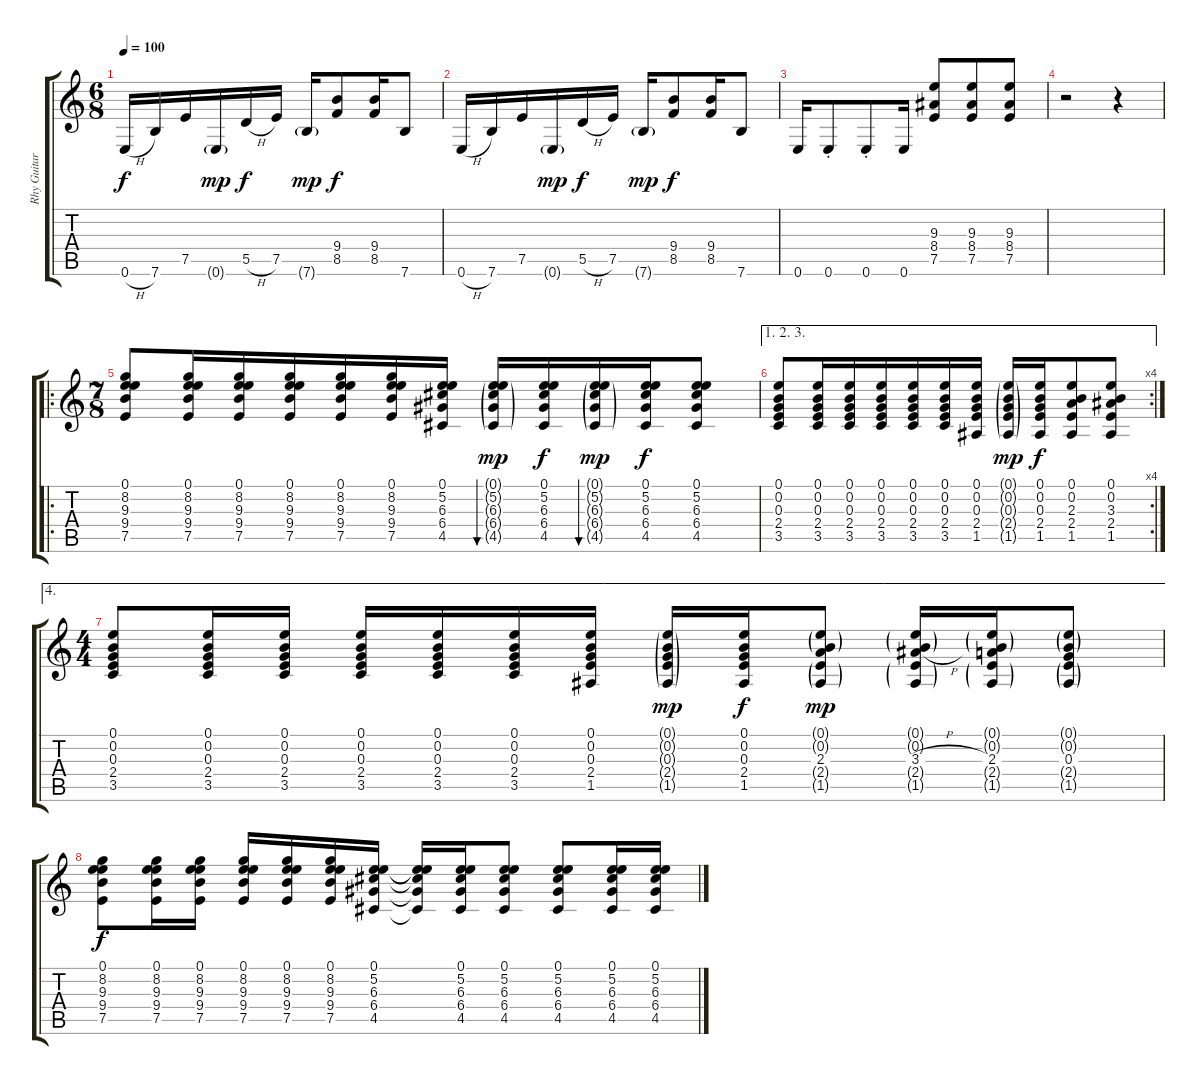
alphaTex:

\track ("Rhy Guitar 2" "Rhy Guitar") {instrument distortionguitar}
\staff {score tabs}
\tuning (E4 B3 G3 D3 A2 E2) {hide}
\ts (6 8)
\tempo 100
\clef g2
\ks c
0.6{h}.16{dy f} 7.6.16 7.5.16 0.6{g}.16{dy mp} 5.5{h}.16{dy f} 7.5.16 7.6{g}.16{dy mp} (9.4 8.5).8{dy f} (9.4 8.5).16 7.6.8 |
0.6{h}.16 7.6.16 7.5.16 0.6{g}.16{dy mp} 5.5{h}.16{dy f} 7.5.16 7.6{g}.16{dy mp} (9.4 8.5).8{dy f} (9.4 8.5).16 7.6.8 |
0.6.16 0.6{st}.8 0.6{st}.8 0.6.16 (9.3 8.4 7.5).8 (9.3 8.4 7.5).8 (9.3 8.4 7.5).8 |
r.2 r.4 |
\ro
\ts (7 8)
(0.1 8.2 9.3 9.4 7.5).8 (0.1 8.2 9.3 9.4 7.5).16 (0.1 8.2 9.3 9.4 7.5).16 (0.1 8.2 9.3 9.4 7.5).16 (0.1 8.2 9.3 9.4 7.5).16 (0.1 8.2 9.3 9.4 7.5).16 (0.1 5.2 6.3 6.4 4.5).16 (0.1{g} 5.2{g} 6.3{g} 6.4{g} 4.5{g}).16{bu 120 dy mp} (0.1 5.2 6.3 6.4 4.5).16{dy f} (0.1{g} 5.2{g} 6.3{g} 6.4{g} 4.5{g}).16{bu 120 dy mp} (0.1 5.2 6.3 6.4 4.5).16{dy f} (0.1 5.2 6.3 6.4 4.5).8 |
\ae (1 2 3)
\rc 4
(0.1 0.2 0.3 2.4 3.5).8 (0.1 0.2 0.3 2.4 3.5).16 (0.1 0.2 0.3 2.4 3.5).16 (0.1 0.2 0.3 2.4 3.5).16 (0.1 0.2 0.3 2.4 3.5).16 (0.1 0.2 0.3 2.4 3.5).16 (0.1 0.2 0.3 2.4 1.5).16 (0.1{g} 0.2{g} 0.3{g} 2.4{g} 1.5{g}).16{dy mp} (0.1 0.2 0.3 2.4 1.5).16{dy f} (0.1 0.2 2.3 2.4 1.5).8 (0.1 0.2 3.3 2.4 1.5).8 |
\ae 4
\ts (4 4)
(0.1 0.2 0.3 2.4 3.5).8 (0.1 0.2 0.3 2.4 3.5).16 (0.1 0.2 0.3 2.4 3.5).16 (0.1 0.2 0.3 2.4 3.5).16 (0.1 0.2 0.3 2.4 3.5).16 (0.1 0.2 0.3 2.4 3.5).16 (0.1 0.2 0.3 2.4 1.5).16 (0.1{g} 0.2{g} 0.3{g} 2.4{g} 1.5{g}).16{dy mp} (0.1 0.2 0.3 2.4 1.5).16{dy f} (0.1{g} 0.2{g} 2.3 2.4{g} 1.5{g}).8{dy mp} (0.1{g} 0.2{g} 3.3{h} 2.4{g} 1.5{g}).16 (0.1{g} 0.2{g} 2.3 2.4{g} 1.5{g}).16 (0.1{g} 0.2{g} 0.3 2.4{g} 1.5{g}).8 |
(0.1 8.2 9.3 9.4 7.5).8{dy f balance 8} (0.1 8.2 9.3 9.4 7.5).16 (0.1 8.2 9.3 9.4 7.5).16 (0.1 8.2 9.3 9.4 7.5).16 (0.1 8.2 9.3 9.4 7.5).16 (0.1 8.2 9.3 9.4 7.5).16 (0.1 5.2 6.3 6.4 4.5).16 (0.1{t} 5.2{t} 6.3{t} 6.4{t} 4.5{t}).16 (0.1 5.2 6.3 6.4 4.5).16 (0.1 5.2 6.3 6.4 4.5).8 (0.1 5.2 6.3 6.4 4.5).8 (0.1 5.2 6.3 6.4 4.5).16 (0.1 5.2 6.3 6.4 4.5).16
